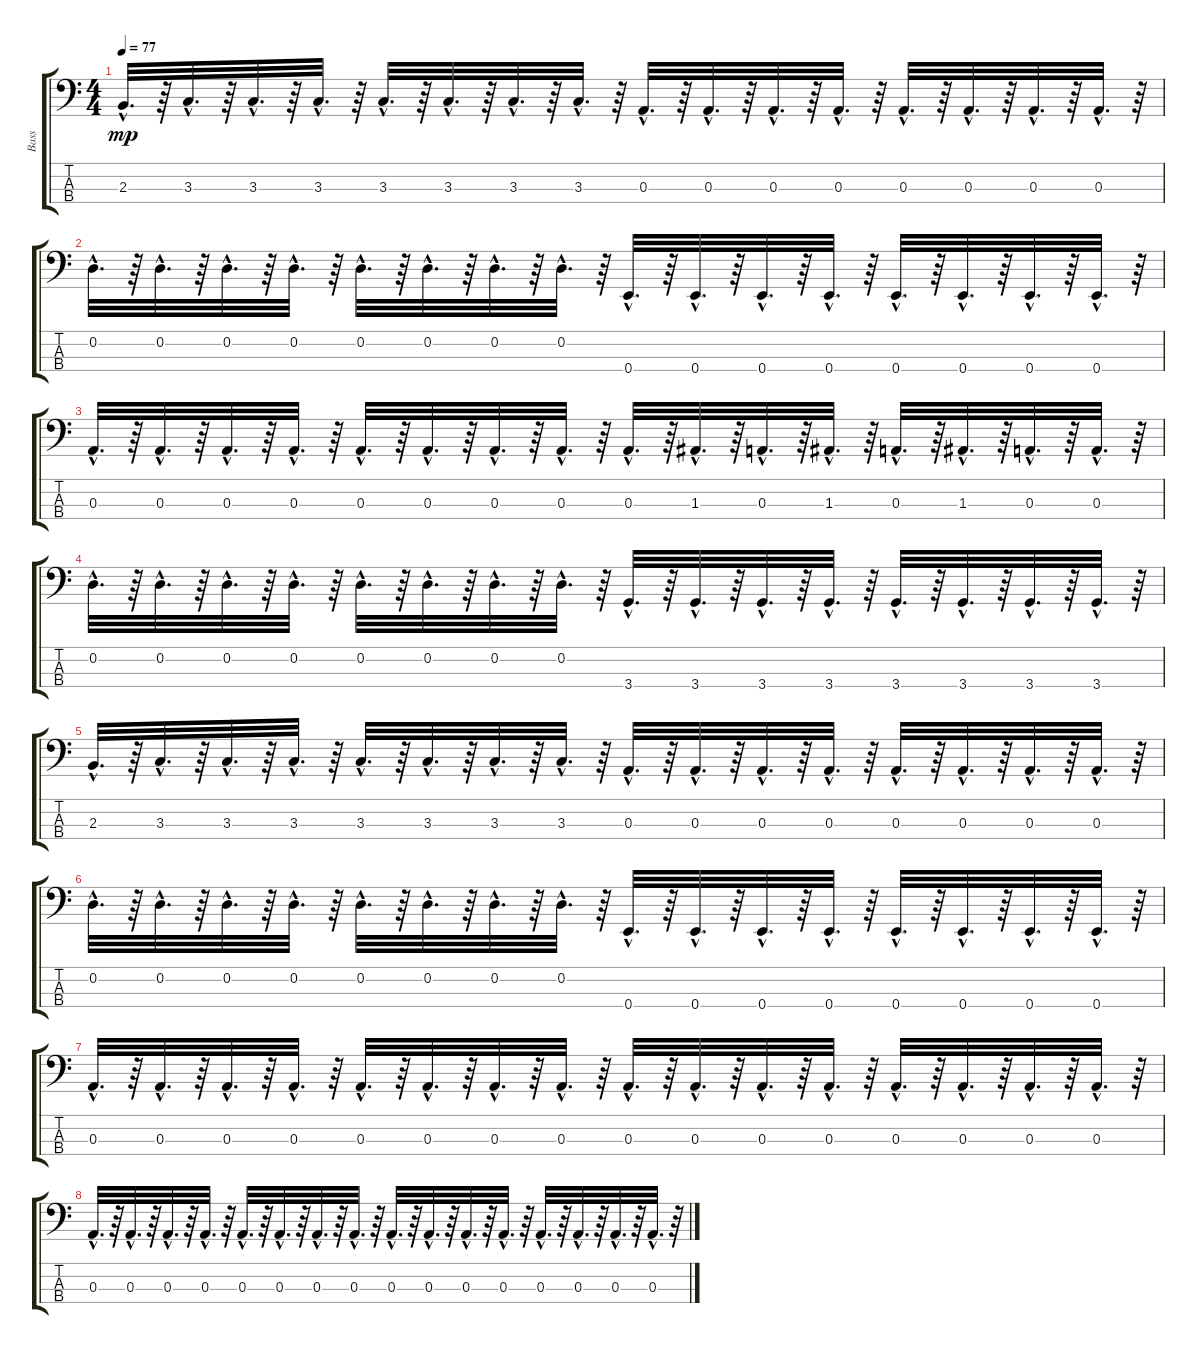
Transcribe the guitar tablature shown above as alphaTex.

\track ("Bass" "Bass") {instrument electricbasspick}
\staff {score tabs}
\tuning (G2 D2 A1 E1) {hide}
\ts (4 4)
\tempo 77
\clef f4
\ks c
2.3{hac}.32{d dy mp} r.64 3.3{hac}.32{d} r.64 3.3{hac}.32{d} r.64 3.3{hac}.32{d} r.64 3.3{hac}.32{d} r.64 3.3{hac}.32{d} r.64 3.3{hac}.32{d} r.64 3.3{hac}.32{d} r.64 0.3{hac}.32{d} r.64 0.3{hac}.32{d} r.64 0.3{hac}.32{d} r.64 0.3{hac}.32{d} r.64 0.3{hac}.32{d} r.64 0.3{hac}.32{d} r.64 0.3{hac}.32{d} r.64 0.3{hac}.32{d} r.64 |
0.2{hac}.32{d} r.64 0.2{hac}.32{d} r.64 0.2{hac}.32{d} r.64 0.2{hac}.32{d} r.64 0.2{hac}.32{d} r.64 0.2{hac}.32{d} r.64 0.2{hac}.32{d} r.64 0.2{hac}.32{d} r.64 0.4{hac}.32{d} r.64 0.4{hac}.32{d} r.64 0.4{hac}.32{d} r.64 0.4{hac}.32{d} r.64 0.4{hac}.32{d} r.64 0.4{hac}.32{d} r.64 0.4{hac}.32{d} r.64 0.4{hac}.32{d} r.64 |
0.3{hac}.32{d} r.64 0.3{hac}.32{d} r.64 0.3{hac}.32{d} r.64 0.3{hac}.32{d} r.64 0.3{hac}.32{d} r.64 0.3{hac}.32{d} r.64 0.3{hac}.32{d} r.64 0.3{hac}.32{d} r.64 0.3{hac}.32{d} r.64 1.3{hac}.32{d} r.64 0.3{hac}.32{d} r.64 1.3{hac}.32{d} r.64 0.3{hac}.32{d} r.64 1.3{hac}.32{d} r.64 0.3{hac}.32{d} r.64 0.3{hac}.32{d} r.64 |
0.2{hac}.32{d} r.64 0.2{hac}.32{d} r.64 0.2{hac}.32{d} r.64 0.2{hac}.32{d} r.64 0.2{hac}.32{d} r.64 0.2{hac}.32{d} r.64 0.2{hac}.32{d} r.64 0.2{hac}.32{d} r.64 3.4{hac}.32{d} r.64 3.4{hac}.32{d} r.64 3.4{hac}.32{d} r.64 3.4{hac}.32{d} r.64 3.4{hac}.32{d} r.64 3.4{hac}.32{d} r.64 3.4{hac}.32{d} r.64 3.4{hac}.32{d} r.64 |
2.3{hac}.32{d} r.64 3.3{hac}.32{d} r.64 3.3{hac}.32{d} r.64 3.3{hac}.32{d} r.64 3.3{hac}.32{d} r.64 3.3{hac}.32{d} r.64 3.3{hac}.32{d} r.64 3.3{hac}.32{d} r.64 0.3{hac}.32{d} r.64 0.3{hac}.32{d} r.64 0.3{hac}.32{d} r.64 0.3{hac}.32{d} r.64 0.3{hac}.32{d} r.64 0.3{hac}.32{d} r.64 0.3{hac}.32{d} r.64 0.3{hac}.32{d} r.64 |
0.2{hac}.32{d} r.64 0.2{hac}.32{d} r.64 0.2{hac}.32{d} r.64 0.2{hac}.32{d} r.64 0.2{hac}.32{d} r.64 0.2{hac}.32{d} r.64 0.2{hac}.32{d} r.64 0.2{hac}.32{d} r.64 0.4{hac}.32{d} r.64 0.4{hac}.32{d} r.64 0.4{hac}.32{d} r.64 0.4{hac}.32{d} r.64 0.4{hac}.32{d} r.64 0.4{hac}.32{d} r.64 0.4{hac}.32{d} r.64 0.4{hac}.32{d} r.64 |
0.3{hac}.32{d} r.64 0.3{hac}.32{d} r.64 0.3{hac}.32{d} r.64 0.3{hac}.32{d} r.64 0.3{hac}.32{d} r.64 0.3{hac}.32{d} r.64 0.3{hac}.32{d} r.64 0.3{hac}.32{d} r.64 0.3{hac}.32{d} r.64 0.3{hac}.32{d} r.64 0.3{hac}.32{d} r.64 0.3{hac}.32{d} r.64 0.3{hac}.32{d} r.64 0.3{hac}.32{d} r.64 0.3{hac}.32{d} r.64 0.3{hac}.32{d} r.64 |
0.3{hac}.32{d} r.64 0.3{hac}.32{d} r.64 0.3{hac}.32{d} r.64 0.3{hac}.32{d} r.64 0.3{hac}.32{d} r.64 0.3{hac}.32{d} r.64 0.3{hac}.32{d} r.64 0.3{hac}.32{d} r.64 0.3{hac}.32{d} r.64 0.3{hac}.32{d} r.64 0.3{hac}.32{d} r.64 0.3{hac}.32{d} r.64 0.3{hac}.32{d} r.64 0.3{hac}.32{d} r.64 0.3{hac}.32{d} r.64 0.3{hac}.32{d} r.64
